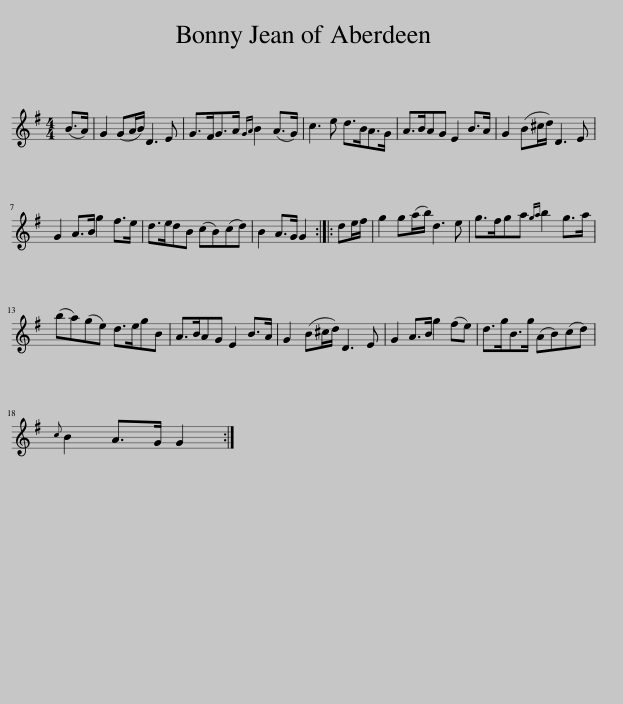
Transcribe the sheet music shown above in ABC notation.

X:1
L:1/8
M:4/4
I:linebreak $
K:G
V:1 treble
V:1
 (B>A) | G2 (GA/B/) D3 E | G>FG>A{GA} B2 (A>G) | c3 e d>BA>G | A>BAG E2 B>A | %5
 G2 (B^c/d/) D3 E |$ G2 A>B g2 f>e | d>edB (cB)(cd) | B2 A>G G2 :: de/f/ | %10
 g2 g(a/b/) d3 e | g>fga{ga} b2 g>a |$ (ba)(ge) d>egB | A>BAG E2 B>A | G2 (B^c/d/) D3 E | %15
 G2 A>B g2 (fe) | d>gB>g (AB)(cd) |${c} B2 A>G G2 :| %18
